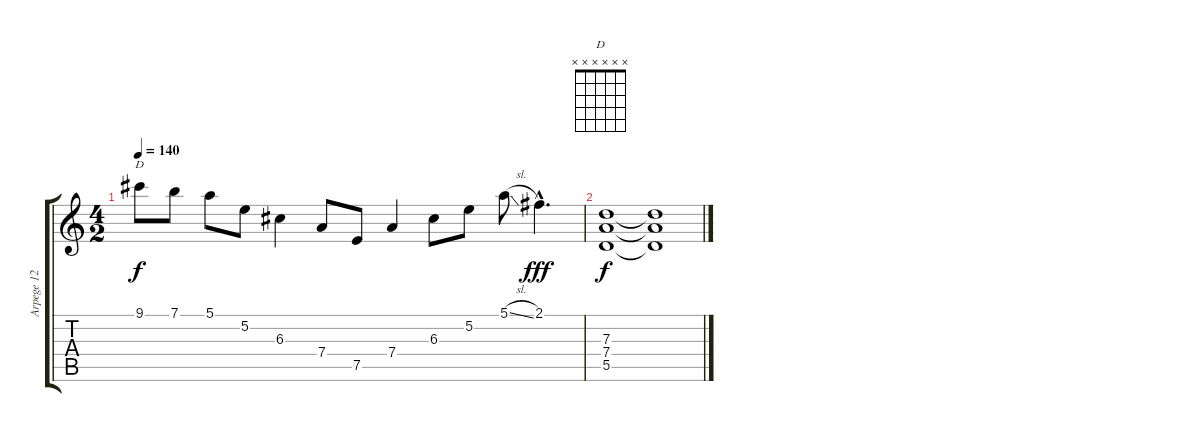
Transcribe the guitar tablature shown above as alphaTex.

\track ("Arpege 12 cordes" "Arpege 12 ") {instrument acousticguitarnylon}
\staff {score tabs}
\tuning (E4 B3 G3 D3 A2 E2) {hide}
\chord ("D" x x x x x x)
\ts (4 2)
\tempo 140
\clef g2
\ks c
9.1.8{ch "D" dy f} 7.1.8 5.1.8 5.2.8 6.3.4 7.4.8 7.5.8 7.4.4 6.3.8 5.2.8 5.1{sl}.8 2.1{hac}.4{d dy fff} |
(7.3 7.4 5.5).1{dy f} (7.3{t} 7.4{t} 5.5{t}).1
